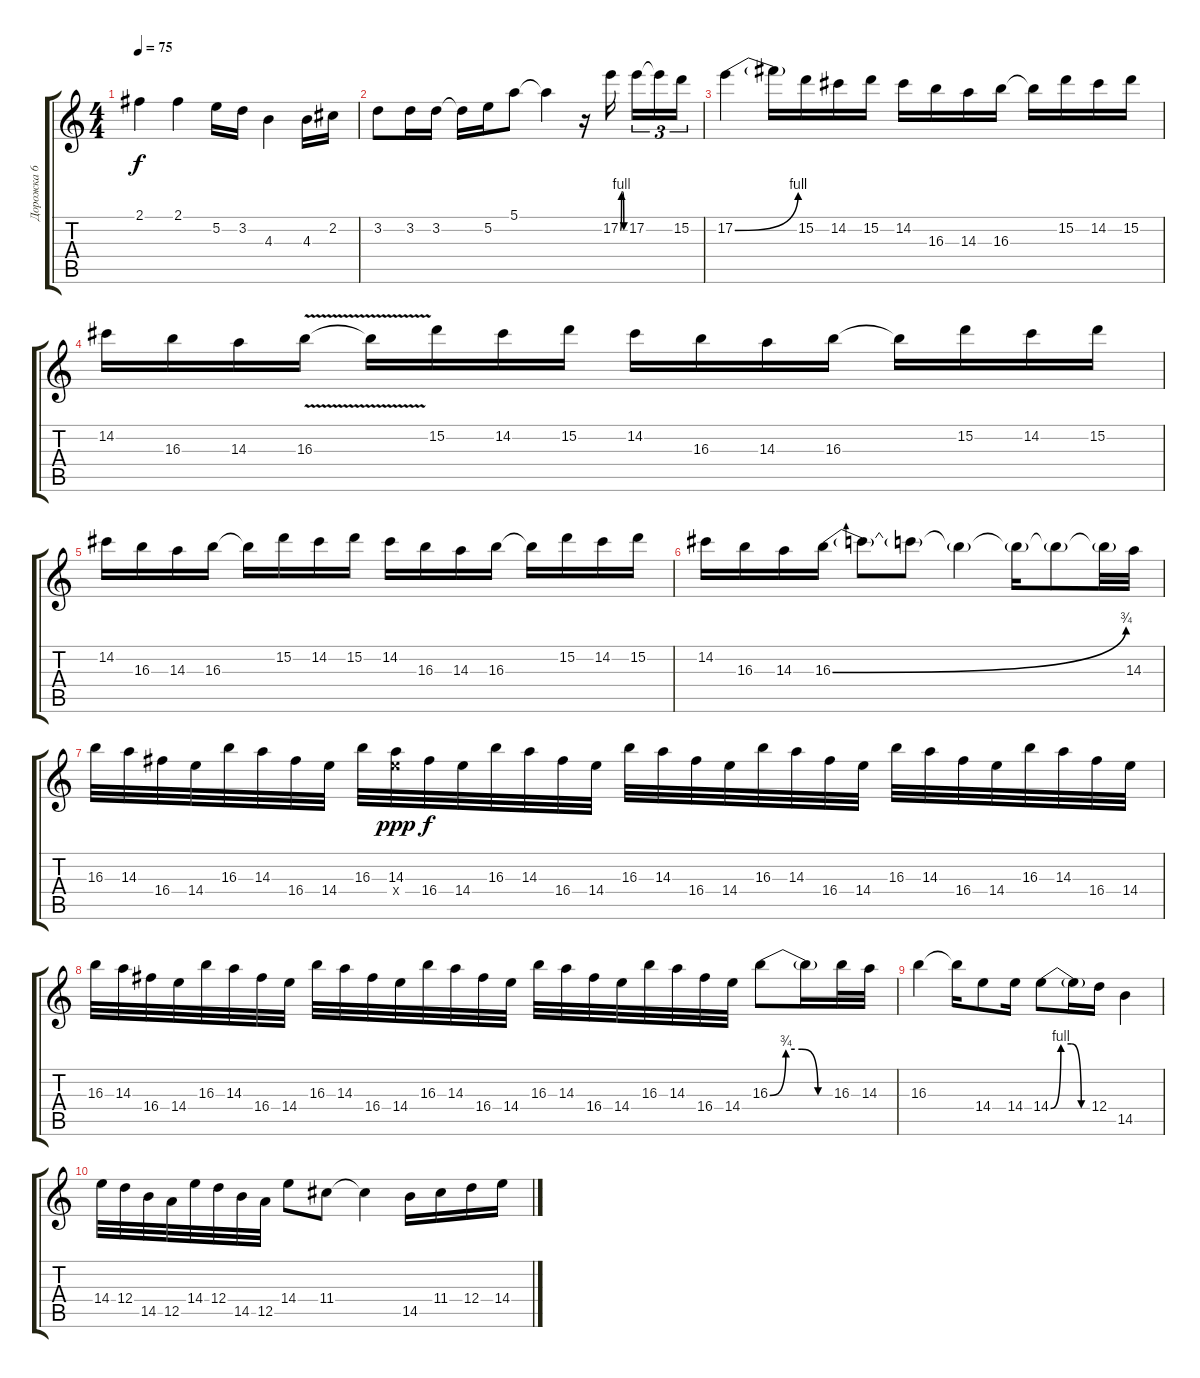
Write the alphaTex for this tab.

\track ("Дорожка 6" "Дорожка 6") {instrument distortionguitar}
\staff {score tabs}
\tuning (E4 B3 G3 D3 A2 E2) {hide}
\ts (4 4)
\tempo 75
\clef g2
\ks c
2.1.4{dy f} 2.1.4 5.2.16 3.2.16 4.3.4 4.3.16 2.2.16 |
3.2.8 3.2.16 3.2.16 3.2{t}.16 5.2.16 5.1.8 5.1{t}.4 r.16 17.2{be (custom 0 0 15 4 30 4 45 0 60 0)}.16 17.2.16{tu (3 2)} 17.2{t}.16{tu (3 2)} 15.2.16{tu (3 2)} |
17.2{be (bend 0 0 60 4)}.4 17.2{t}.16 15.2.16 14.2.16 15.2.16 14.2.16 16.3.16 14.3.16 16.3.16 16.3{t}.16 15.2.16 14.2.16 15.2.16 |
14.2.16 16.3.16 14.3.16 16.3{v}.16 16.3{t}.16 15.2.16 14.2.16 15.2.16 14.2.16 16.3.16 14.3.16 16.3.16 16.3{t}.16 15.2.16 14.2.16 15.2.16 |
14.2.16 16.3.16 14.3.16 16.3.16 16.3{t}.16 15.2.16 14.2.16 15.2.16 14.2.16 16.3.16 14.3.16 16.3.16 16.3{t}.16 15.2.16 14.2.16 15.2.16 |
14.2.16 16.3.16 14.3.16 16.3{be (bend 0 0 60 3)}.16 16.3{t}.8 16.3{t}.8 16.3{t}.4 16.3{t}.16 16.3{t}.8 16.3{t}.32 14.3.32 |
16.3.32 14.3.32 16.4.32 14.4.32 16.3.32 14.3.32 16.4.32 14.4.32 16.3.32 (14.3 14.4{x}).32{dy ppp} 16.4.32{dy f} 14.4.32 16.3.32 14.3.32 16.4.32 14.4.32 16.3.32 14.3.32 16.4.32 14.4.32 16.3.32 14.3.32 16.4.32 14.4.32 16.3.32 14.3.32 16.4.32 14.4.32 16.3.32 14.3.32 16.4.32 14.4.32 |
16.3.32 14.3.32 16.4.32 14.4.32 16.3.32 14.3.32 16.4.32 14.4.32 16.3.32 14.3.32 16.4.32 14.4.32 16.3.32 14.3.32 16.4.32 14.4.32 16.3.32 14.3.32 16.4.32 14.4.32 16.3.32 14.3.32 16.4.32 14.4.32 16.3{be (custom 0 0 15 3 30 3 45 0 60 0)}.8 16.3{t}.16 16.3.32 14.3.32 |
16.3.4 16.3{t}.16 14.4.8 14.4.16 14.4{be (custom 0 0 15 4 30 4 45 0 60 0)}.8 14.4{t}.16 12.4.16 14.5.4 |
14.4.32 12.4.32 14.5.32 12.5.32 14.4.32 12.4.32 14.5.32 12.5.32 14.4.8 11.4.8 11.4{t}.4 14.5.16 11.4.16 12.4.16 14.4.16
